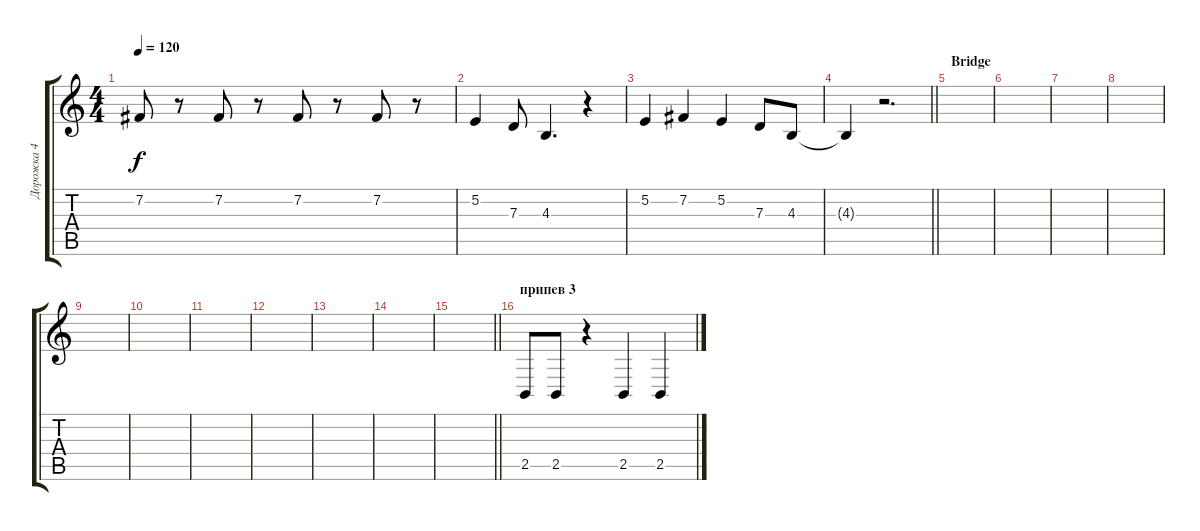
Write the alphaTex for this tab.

\track ("Дорожка 4" "Дорожка 4") {instrument flute}
\staff {score tabs}
\tuning (E4 B3 G3 D3 A2 E2) {hide}
\ts (4 4)
\tempo 120
\clef g2
\ks c
7.2.8{dy f} r.8 7.2.8 r.8 7.2.8 r.8 7.2.8 r.8 |
5.2.4 7.3.8 4.3.4{d} r.4 |
5.2.4 7.2.4 5.2.4 7.3.8 4.3.8 |
\barLineRight lightlight
4.3{t}.4 r.2{d} |
\section ("" "Bridge")
|
|
|
|
|
|
|
|
|
|
\barLineRight lightlight
|
\section ("" "припев 3")
2.5.8 2.5.8 r.4 2.5.4 2.5.4
